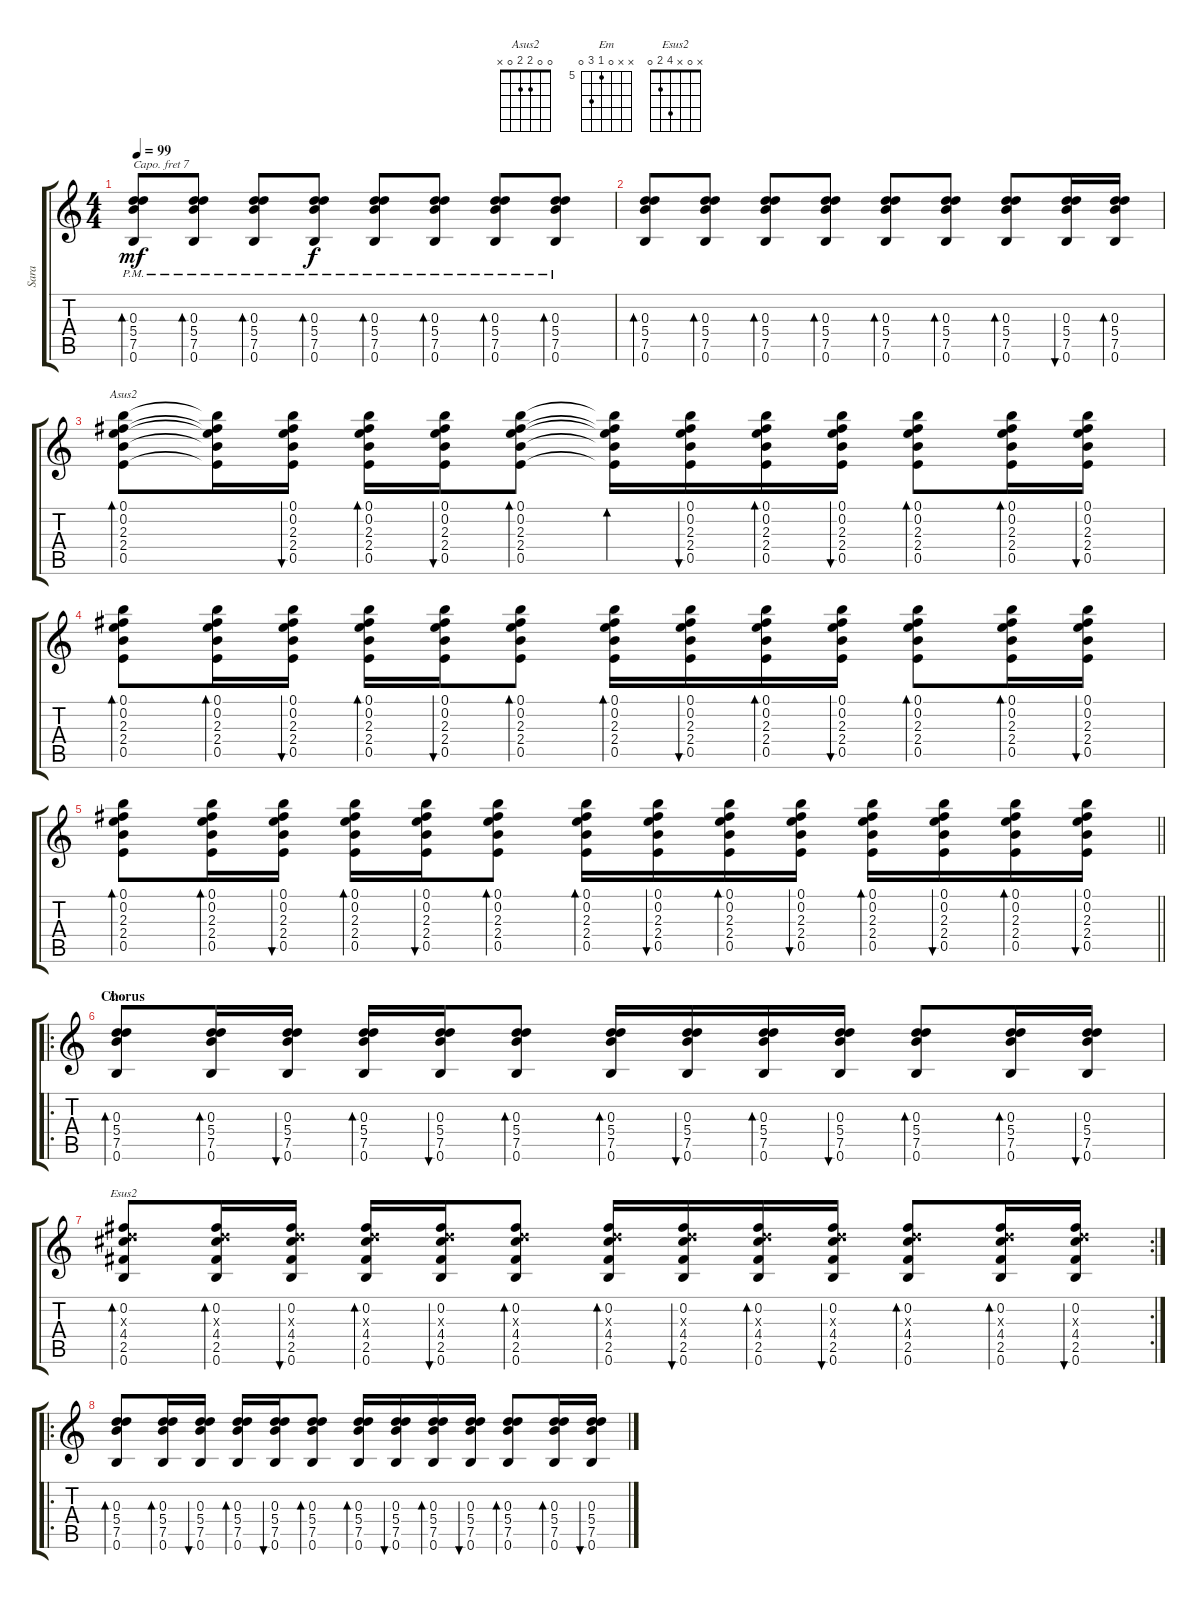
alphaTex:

\track ("Sara" "Sara") {instrument acousticguitarsteel}
\staff {score tabs}
\capo 7
\tuning (E4 B3 G3 D3 A2 E2) {hide}
\chord ("Asus2" 0 0 2 2 0 x)
\chord ("Em" x x 0 5 7 0) {firstfret 5}
\chord ("Esus2" x 0 x 4 2 0)
\ts (4 4)
\tempo 99
\clef g2
\ks c
(0.3{pm} 5.4{pm} 7.5{pm} 0.6{pm}).8{bd 30 dy mf} (0.3{pm} 5.4{pm} 7.5{pm} 0.6{pm}).8{bd 30} (0.3{pm} 5.4{pm} 7.5{pm} 0.6{pm}).8{bd 30} (0.3{pm} 5.4{pm} 7.5{pm} 0.6{pm}).8{bd 30 dy f} (0.3{pm} 5.4{pm} 7.5{pm} 0.6{pm}).8{bd 30} (0.3{pm} 5.4{pm} 7.5{pm} 0.6{pm}).8{bd 30} (0.3{pm} 5.4{pm} 7.5{pm} 0.6{pm}).8{bd 30} (0.3{pm} 5.4{pm} 7.5{pm} 0.6{pm}).8{bd 30} |
(0.3 5.4 7.5 0.6).8{bd 30} (0.3 5.4 7.5 0.6).8{bd 30} (0.3 5.4 7.5 0.6).8{bd 30} (0.3 5.4 7.5 0.6).8{bd 30} (0.3 5.4 7.5 0.6).8{bd 30} (0.3 5.4 7.5 0.6).8{bd 30} (0.3 5.4 7.5 0.6).8{bd 30} (0.3 5.4 7.5 0.6).16{bu 30} (0.3 5.4 7.5 0.6).16{bd 30} |
(0.1 0.2 2.3 2.4 0.5).8{bd 30 ch "Asus2"} (0.1{t} 0.2{t} 2.3{t} 2.4{t} 0.5{t}).16 (0.1 0.2 2.3 2.4 0.5).16{bu 30} (0.1 0.2 2.3 2.4 0.5).16{bd 30} (0.1 0.2 2.3 2.4 0.5).16{bu 30} (0.1 0.2 2.3 2.4 0.5).8{bd 30} (0.1{t} 0.2{t} 2.3{t} 2.4{t} 0.5{t}).16{bd 30} (0.1 0.2 2.3 2.4 0.5).16{bu 30} (0.1 0.2 2.3 2.4 0.5).16{bd 30} (0.1 0.2 2.3 2.4 0.5).16{bu 30} (0.1 0.2 2.3 2.4 0.5).8{bd 30} (0.1 0.2 2.3 2.4 0.5).16{bd 30} (0.1 0.2 2.3 2.4 0.5).16{bu 30} |
(0.1 0.2 2.3 2.4 0.5).8{bd 30} (0.1 0.2 2.3 2.4 0.5).16{bd 30} (0.1 0.2 2.3 2.4 0.5).16{bu 30} (0.1 0.2 2.3 2.4 0.5).16{bd 30} (0.1 0.2 2.3 2.4 0.5).16{bu 30} (0.1 0.2 2.3 2.4 0.5).8{bd 30} (0.1 0.2 2.3 2.4 0.5).16{bd 30} (0.1 0.2 2.3 2.4 0.5).16{bu 30} (0.1 0.2 2.3 2.4 0.5).16{bd 30} (0.1 0.2 2.3 2.4 0.5).16{bu 30} (0.1 0.2 2.3 2.4 0.5).8{bd 30} (0.1 0.2 2.3 2.4 0.5).16{bd 30} (0.1 0.2 2.3 2.4 0.5).16{bu 30} |
\barLineRight lightlight
(0.1 0.2 2.3 2.4 0.5).8{bd 30} (0.1 0.2 2.3 2.4 0.5).16{bd 30} (0.1 0.2 2.3 2.4 0.5).16{bu 30} (0.1 0.2 2.3 2.4 0.5).16{bd 30} (0.1 0.2 2.3 2.4 0.5).16{bu 30} (0.1 0.2 2.3 2.4 0.5).8{bd 30} (0.1 0.2 2.3 2.4 0.5).16{bd 30} (0.1 0.2 2.3 2.4 0.5).16{bu 30} (0.1 0.2 2.3 2.4 0.5).16{bd 30} (0.1 0.2 2.3 2.4 0.5).16{bu 30} (0.1 0.2 2.3 2.4 0.5).16{bd 30} (0.1 0.2 2.3 2.4 0.5).16{bu 30} (0.1 0.2 2.3 2.4 0.5).16{bd 30} (0.1 0.2 2.3 2.4 0.5).16{bu 30} |
\ro
\section ("" "Chorus")
(0.3 5.4 7.5 0.6).8{bd 30 ch "Em"} (0.3 5.4 7.5 0.6).16{bd 30} (0.3 5.4 7.5 0.6).16{bu 30} (0.3 5.4 7.5 0.6).16{bd 30} (0.3 5.4 7.5 0.6).16{bu 30} (0.3 5.4 7.5 0.6).8{bd 30} (0.3 5.4 7.5 0.6).16{bd 30} (0.3 5.4 7.5 0.6).16{bu 30} (0.3 5.4 7.5 0.6).16{bd 30} (0.3 5.4 7.5 0.6).16{bu 30} (0.3 5.4 7.5 0.6).8{bd 30} (0.3 5.4 7.5 0.6).16{bd 30} (0.3 5.4 7.5 0.6).16{bu 30} |
\rc 2
(0.2 0.3{x} 4.4 2.5 0.6).8{bd 30 ch "Esus2"} (0.2 0.3{x} 4.4 2.5 0.6).16{bd 30} (0.2 0.3{x} 4.4 2.5 0.6).16{bu 30} (0.2 0.3{x} 4.4 2.5 0.6).16{bd 30} (0.2 0.3{x} 4.4 2.5 0.6).16{bu 30} (0.2 0.3{x} 4.4 2.5 0.6).8{bd 30} (0.2 0.3{x} 4.4 2.5 0.6).16{bd 30} (0.2 0.3{x} 4.4 2.5 0.6).16{bu 30} (0.2 0.3{x} 4.4 2.5 0.6).16{bd 30} (0.2 0.3{x} 4.4 2.5 0.6).16{bu 30} (0.2 0.3{x} 4.4 2.5 0.6).8{bd 30} (0.2 0.3{x} 4.4 2.5 0.6).16{bd 30} (0.2 0.3{x} 4.4 2.5 0.6).16{bu 30} |
\ro
(0.3 5.4 7.5 0.6).8{bd 30} (0.3 5.4 7.5 0.6).16{bd 30} (0.3 5.4 7.5 0.6).16{bu 30} (0.3 5.4 7.5 0.6).16{bd 30} (0.3 5.4 7.5 0.6).16{bu 30} (0.3 5.4 7.5 0.6).8{bd 30} (0.3 5.4 7.5 0.6).16{bd 30} (0.3 5.4 7.5 0.6).16{bu 30} (0.3 5.4 7.5 0.6).16{bd 30} (0.3 5.4 7.5 0.6).16{bu 30} (0.3 5.4 7.5 0.6).8{bd 30} (0.3 5.4 7.5 0.6).16{bd 30} (0.3 5.4 7.5 0.6).16{bu 30}
